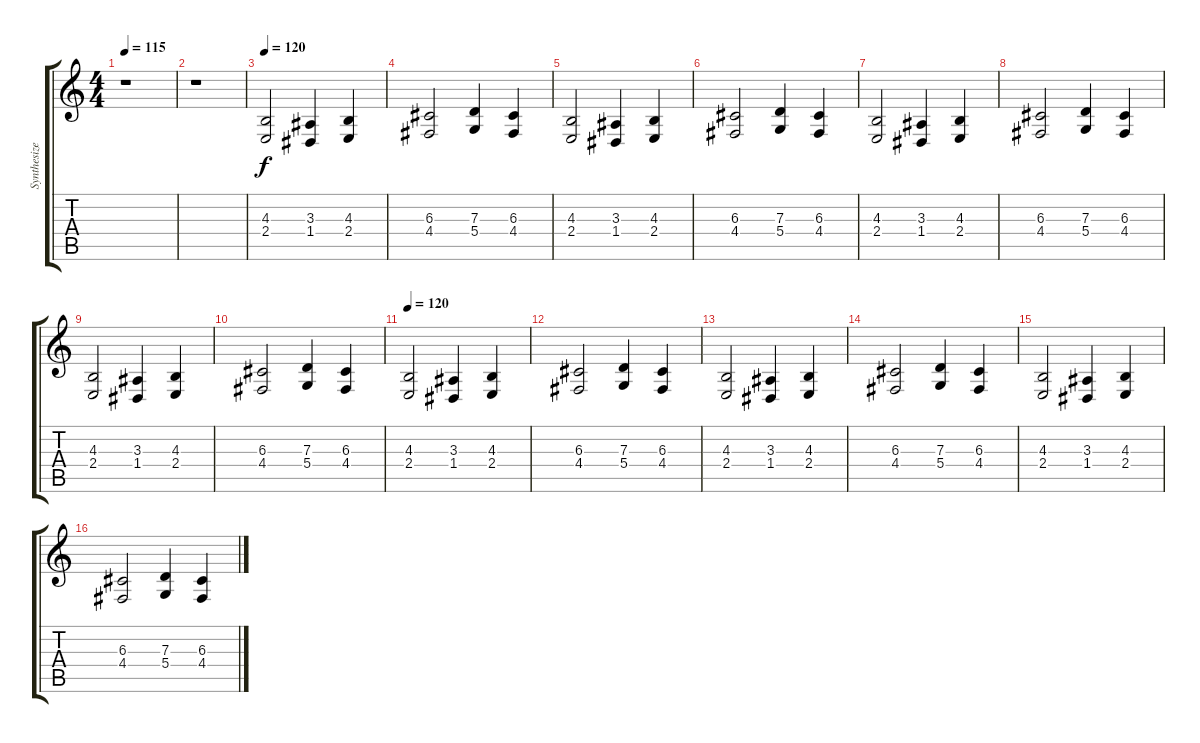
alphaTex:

\track ("Synthesizers" "Synthesize") {instrument choiraahs}
\staff {score tabs}
\tuning (E4 B3 G3 D3 A2 E2) {hide}
\ts (4 4)
\tempo 115
\clef g2
\ks c
r.1{dy f} |
r.1 |
\tempo 120
(4.3 2.4).2 (3.3 1.4).4 (4.3 2.4).4 |
(6.3 4.4).2 (7.3 5.4).4 (6.3 4.4).4 |
(4.3 2.4).2 (3.3 1.4).4 (4.3 2.4).4 |
(6.3 4.4).2 (7.3 5.4).4 (6.3 4.4).4 |
(4.3 2.4).2 (3.3 1.4).4 (4.3 2.4).4 |
(6.3 4.4).2 (7.3 5.4).4 (6.3 4.4).4 |
(4.3 2.4).2 (3.3 1.4).4 (4.3 2.4).4 |
(6.3 4.4).2 (7.3 5.4).4 (6.3 4.4).4 |
\tempo 120
(4.3 2.4).2 (3.3 1.4).4 (4.3 2.4).4 |
(6.3 4.4).2 (7.3 5.4).4 (6.3 4.4).4 |
(4.3 2.4).2 (3.3 1.4).4 (4.3 2.4).4 |
(6.3 4.4).2 (7.3 5.4).4 (6.3 4.4).4 |
(4.3 2.4).2 (3.3 1.4).4 (4.3 2.4).4 |
(6.3 4.4).2 (7.3 5.4).4 (6.3 4.4).4
